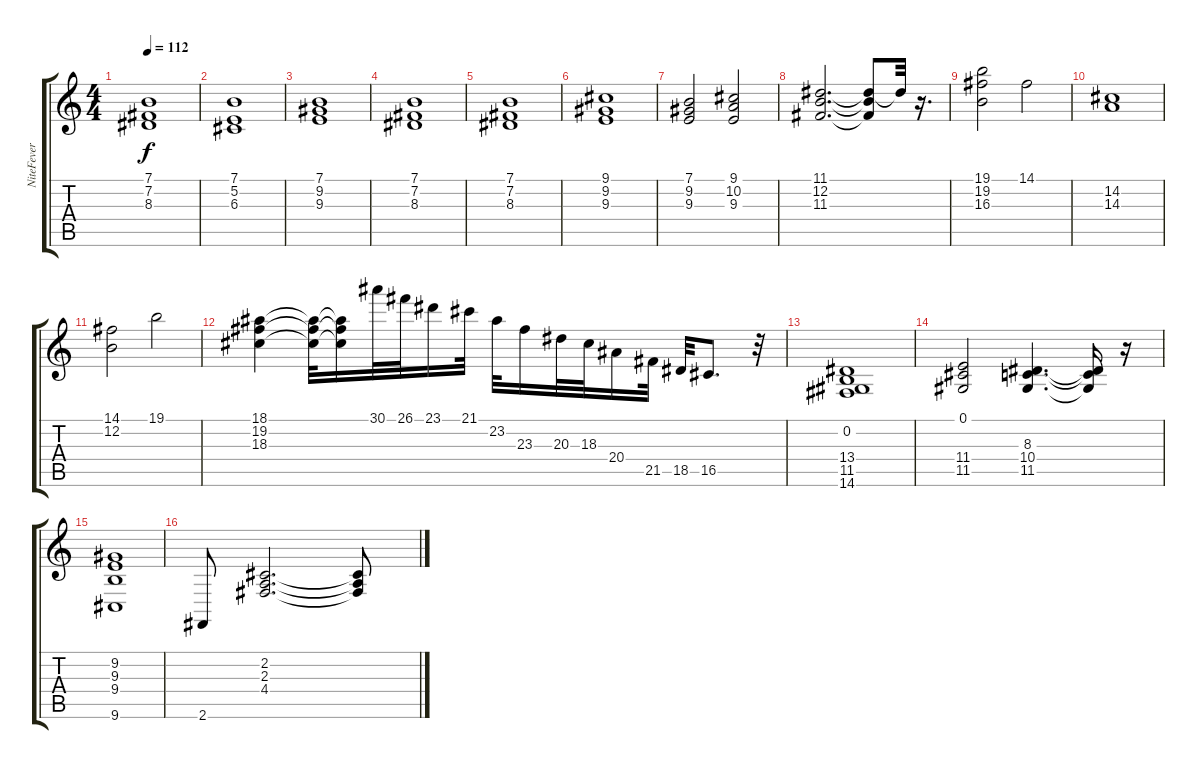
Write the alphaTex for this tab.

\track ("NiteFever         3 " "NiteFever ") {solo instrument electricpiano2}
\staff {score tabs}
\tuning (E4 B3 G3 D3 A2 E2) {hide}
\ts (4 4)
\tempo 112
\clef g2
\ks c
(7.1 7.2 8.3).1{dy f} |
(7.1 5.2 6.3).1 |
(7.1 9.2 9.3).1 |
(7.1 7.2 8.3).1 |
(7.1 7.2 8.3).1 |
(9.1 9.2 9.3).1 |
(7.1 9.2 9.3).2 (9.1 10.2 9.3).2 |
(11.1 12.2 11.3).2{d} (11.1{t} 12.2{t} 11.3{t}).8 11.1{t}.32 r.16{d} |
(19.1 19.2 16.3).2 14.1.2 |
(14.2 14.3).1 |
(14.1 12.2).2 19.1.2 |
(18.1 19.2 18.3).4 (18.1{t} 19.2{t} 18.3{t}).32 (18.1{t} 19.2{t} 18.3{t}).16 30.1.32 26.1.32 23.1.16 21.1.32 23.2.32 23.3.16 20.3.32 18.3.32 20.4.16 21.5.32 18.5.32 16.5.8{d} r.32 |
(0.2 13.4 11.5 14.6).1 |
(0.1 11.4 11.5).2 (8.3 10.4 11.5).4{d} (8.3{t} 10.4{t} 11.5{t}).16 r.16 |
(9.2 9.3 9.4 9.6).1 |
2.6.8 (2.2 2.3 4.4).2{d} (2.2{t} 2.3{t} 4.4{t}).8
